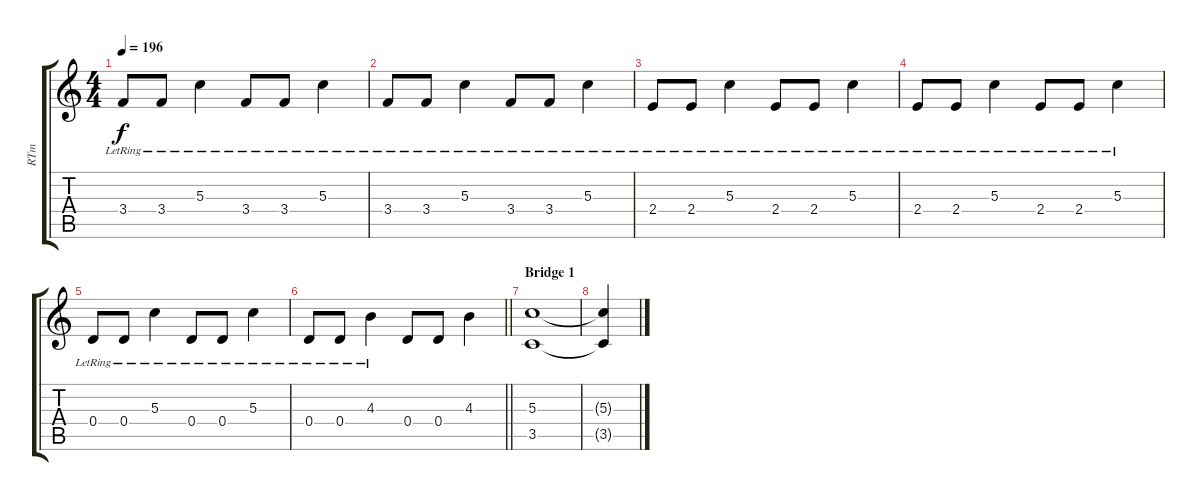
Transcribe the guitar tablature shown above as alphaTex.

\track ("RTm" "RTm") {instrument distortionguitar}
\staff {score tabs}
\tuning (E4 B3 G3 D3 A2 E2) {hide}
\ts (4 4)
\tempo 196
\clef g2
\ks c
3.4{lr}.8{dy f} 3.4{lr}.8 5.3{lr}.4 3.4{lr}.8 3.4{lr}.8 5.3{lr}.4 |
3.4{lr}.8 3.4{lr}.8 5.3{lr}.4 3.4{lr}.8 3.4{lr}.8 5.3{lr}.4 |
2.4{lr}.8 2.4{lr}.8 5.3{lr}.4 2.4{lr}.8 2.4{lr}.8 5.3{lr}.4 |
2.4{lr}.8 2.4{lr}.8 5.3{lr}.4 2.4{lr}.8 2.4{lr}.8 5.3{lr}.4 |
0.4{lr}.8 0.4{lr}.8 5.3{lr}.4 0.4{lr}.8 0.4{lr}.8 5.3{lr}.4 |
\barLineRight lightlight
0.4{lr}.8 0.4{lr}.8 4.3{lr}.4 0.4.8 0.4.8 4.3.4 |
\section ("" "Bridge 1")
(5.3 3.5).1 |
(5.3{t} 3.5{t}).4
